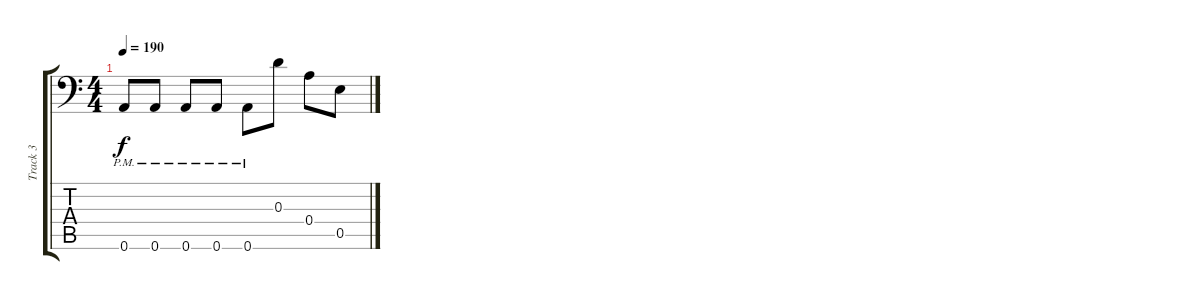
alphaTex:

\track ("Track 3" "Track 3") {instrument distortionguitar}
\staff {score tabs}
\tuning (B3 Gb3 D3 A2 E2 A1) {hide}
\ts (4 4)
\tempo 190
\clef f4
\ks c
0.6{pm}.8{dy f} 0.6{pm}.8 0.6{pm}.8 0.6{pm}.8 0.6{pm}.8 0.3.8 0.4.8 0.5.8
